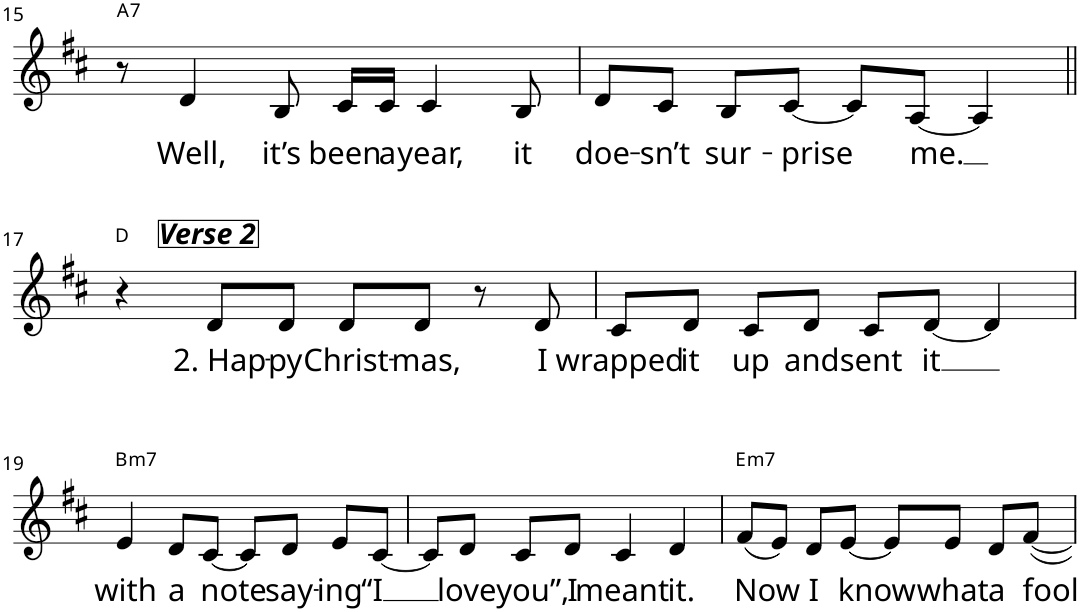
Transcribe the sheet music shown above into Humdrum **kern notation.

**kern	**text	**harte
*part1	*part1	*part1
*staff1	*staff1	*
!!LO:PB:g=z
*clefG2	*	*
*k[f#c#]	*	*
*D:	*	*
*M4/4	*	*
=15	=15	=15
!	!	!LO:H:kt=7
8r	.	A:7
!	!LO:LY:b	!
4d/	Well,	.
!	!LO:LY:b	!
8B/	it’s	.
!	!LO:LY:b	!
16c#/LL	been	.
!	!LO:LY:b	!
16c#/JJ	a	.
!	!LO:LY:b	!
4c#/	year,	.
!	!LO:LY:b	!
8B/	it	.
=16	=16	=16
!	!LO:LY:b	!
8d/L	doe-	.
!	!LO:LY:b	!
8c#/J	-sn’t	.
!	!LO:LY:b	!
8B/L	sur-	.
!	!LO:LY:b	!
[8c#/J	-prise	.
8c#/L]	.	.
!	!LO:LY:b	!
[8A/J	me.	.
4A/]	.	.
!!LO:LB:g=z
=17||	=17||	=17||
!LO:TX:a:Bi:t=Verse 2	!	!
4r	.	D:maj
!	!LO:LY:b	!
8d/L	2. Hap-	.
!	!LO:LY:b	!
8d/J	-py	.
!	!LO:LY:b	!
8d/L	Christ-	.
!	!LO:LY:b	!
8d/J	-mas,	.
8r	.	.
!	!LO:LY:b	!
8d/	I	.
=18	=18	=18
!	!LO:LY:b	!
8c#/L	wrapped	.
!	!LO:LY:b	!
8d/J	it	.
!	!LO:LY:b	!
8c#/L	up	.
!	!LO:LY:b	!
8d/J	and	.
!	!LO:LY:b	!
8c#/L	sent	.
!	!LO:LY:b	!
[8d/J	it	.
4d/]	.	.
!!LO:LB:g=z
=19	=19	=19
!	!LO:LY:b	!LO:H:kt=m7
4e/	with	B:min7
!	!LO:LY:b	!
8d/L	a	.
!	!LO:LY:b	!
[8c#/J	note	.
8c#/L]	.	.
!	!LO:LY:b	!
8d/J	say-	.
!	!LO:LY:b	!
8e/L	-ing	.
!	!LO:LY:b	!
[8c#/J	“I	.
=20	=20	=20
8c#/L]	.	.
!	!LO:LY:b	!
8d/J	love	.
!	!LO:LY:b	!
8c#/L	you”,	.
!	!LO:LY:b	!
8d/J	I	.
!	!LO:LY:b	!
4c#/	meant	.
!	!LO:LY:b	!
4d/	it.	.
=21	=21	=21
!	!LO:LY:b	!LO:H:kt=m7
(8f#/L	Now	E:min7
8e/J)	.	.
!	!LO:LY:b	!
8d/L	I	.
!	!LO:LY:b	!
[8e/J	know	.
8e/L]	.	.
!	!LO:LY:b	!
8e/J	what	.
!	!LO:LY:b	!
8d/L	a	.
!	!LO:LY:b	!
[8f#/J	fool	.
=	=	=
*-	*-	*-
